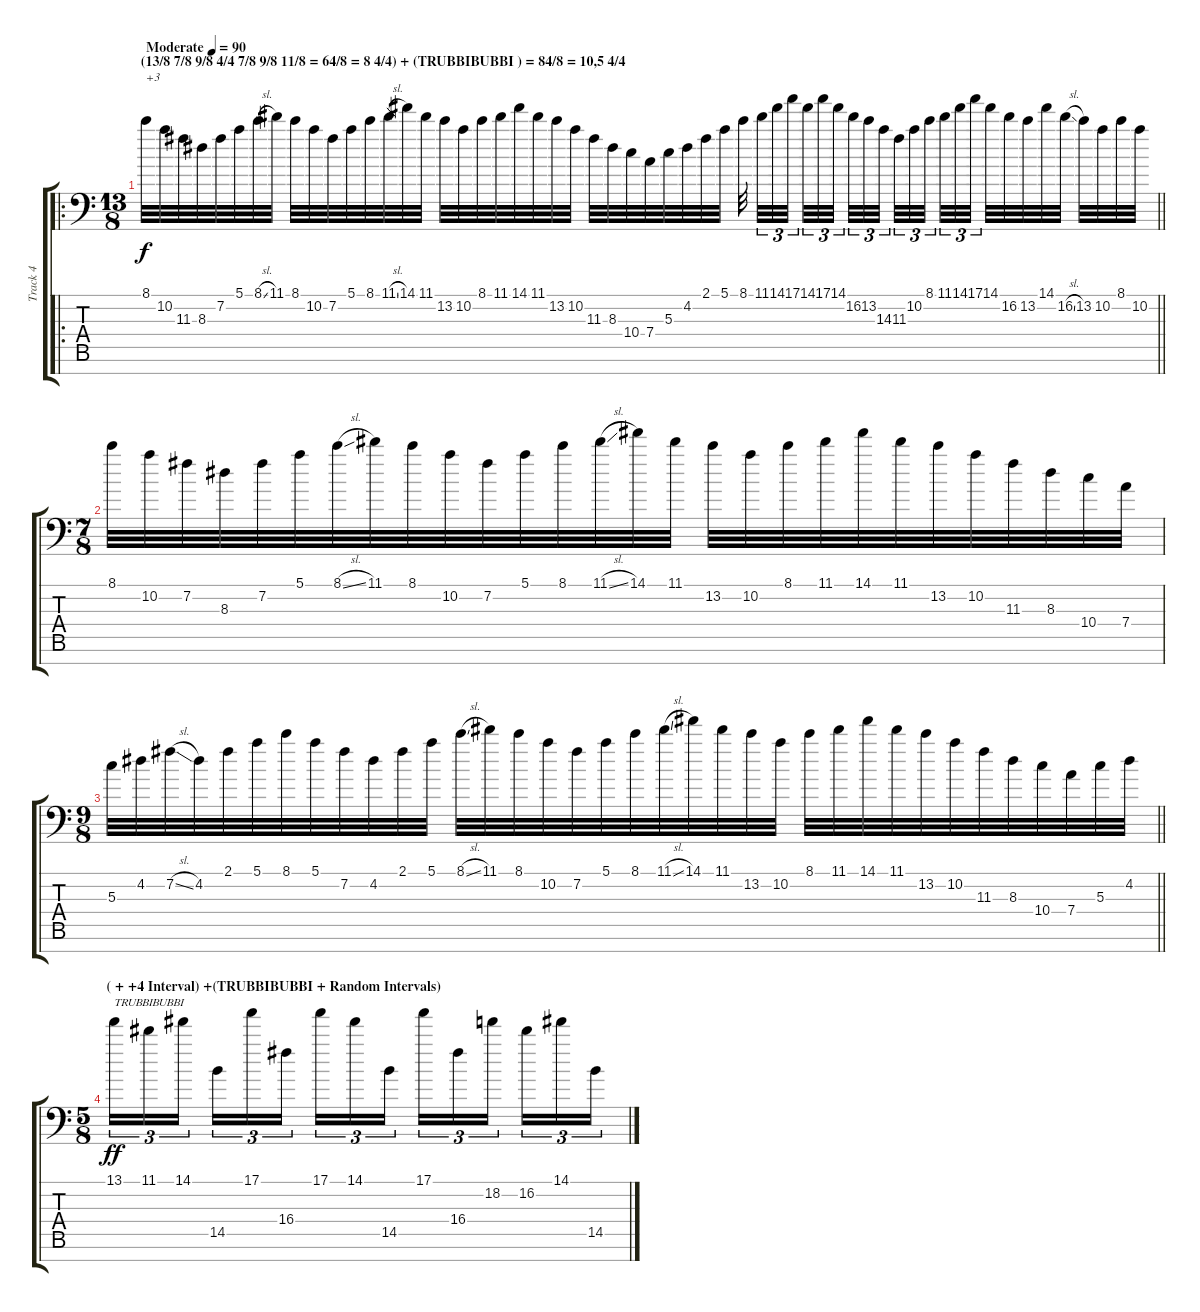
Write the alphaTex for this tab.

\track ("Track 4" "Track 4") {instrument distortionguitar}
\staff {score tabs}
\tuning (E4 B3 G3 D3 A2 E2 A1) {hide}
\ro
\ts (13 8)
\section ("" "(13/8 7/8 9/8 4/4 7/8 9/8 11/8 = 64/8 = 8 4/4) + (TRUBBIBUBBI ) = 84/8 = 10,5 4/4")
\tempo (90 "Moderate")
\clef f4
\barLineRight lightlight
\ks c
8.1.32{txt "+3" dy f instrument distortionguitar} 10.2.32 11.3.32 8.3.32 7.2.32 5.1.32 8.1{sl}.32 11.1.32 8.1.32 10.2.32 7.2.32 5.1.32 8.1.32 11.1{sl}.32 14.1.32 11.1.32 13.2.32 10.2.32 8.1.32 11.1.32 14.1.32 11.1.32 13.2.32 10.2.32 11.3.32 8.3.32 10.4.32 7.4.32 5.3.32 4.2.32 2.1.32 5.1.32 8.1.32{beam splitsecondary} 11.1.32{tu (3 2)} 14.1.32{tu (3 2)} 17.1.32{tu (3 2) beam splitsecondary} 14.1.32{tu (3 2)} 17.1.32{tu (3 2)} 14.1.32{tu (3 2) beam splitsecondary} 16.2.32{tu (3 2)} 13.2.32{tu (3 2)} 14.3.32{tu (3 2) beam splitsecondary} 11.3.32{tu (3 2)} 10.2.32{tu (3 2)} 8.1.32{tu (3 2) beam splitsecondary} 11.1.32{tu (3 2)} 14.1.32{tu (3 2)} 17.1.32{tu (3 2) beam splitsecondary} 14.1.32 16.2.32 13.2.32 14.1.32 16.2{sl}.32 13.2.32 10.2.32 8.1.32 10.2.32 |
\ts (7 8)
\section ("" "")
8.1.32 10.2.32 7.2.32 8.3.32 7.2.32 5.1.32 8.1{sl}.32 11.1.32 8.1.32 10.2.32 7.2.32 5.1.32 8.1.32 11.1{sl}.32 14.1.32 11.1.32 13.2.32 10.2.32 8.1.32 11.1.32 14.1.32 11.1.32 13.2.32 10.2.32 11.3.32 8.3.32 10.4.32 7.4.32 |
\ts (9 8)
\barLineRight lightlight
5.3.32 4.2.32 7.2{sl}.32 4.2.32 2.1.32 5.1.32 8.1.32 5.1.32 7.2.32 4.2.32 2.1.32 5.1.32 8.1{sl}.32 11.1.32 8.1.32 10.2.32 7.2.32 5.1.32 8.1.32 11.1{sl}.32 14.1.32 11.1.32 13.2.32 10.2.32 8.1.32 11.1.32 14.1.32 11.1.32 13.2.32 10.2.32 11.3.32 8.3.32 10.4.32 7.4.32 5.3.32 4.2.32 |
\ts (5 8)
\section ("" "( + +4 Interval) +(TRUBBIBUBBI + Random Intervals)")
13.1.16{tu (3 2) txt "TRUBBIBUBBI" dy ff} 11.1.16{tu (3 2)} 14.1.16{tu (3 2)} 14.5.16{tu (3 2)} 17.1.16{tu (3 2)} 16.4.16{tu (3 2)} 17.1.16{tu (3 2)} 14.1.16{tu (3 2)} 14.5.16{tu (3 2)} 17.1.16{tu (3 2)} 16.4.16{tu (3 2)} 18.2.16{tu (3 2)} 16.2.16{tu (3 2)} 14.1.16{tu (3 2)} 14.5.16{tu (3 2)}
